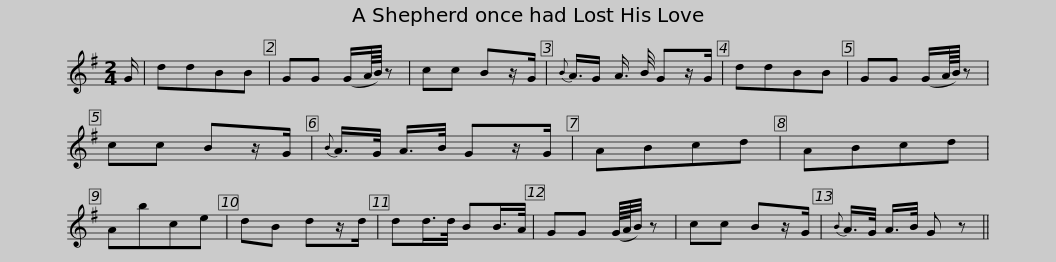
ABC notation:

X:1
L:1/8
M:2/4
I:linebreak $
K:G
V:1 treble
V:1
 G/ | ddBB | GG (G/A/8B/8) z | cc Bz/G/ |{B} A3/4G/ A3/4 B/4 Gz/G/ | %5
 ddBB | GG (G/A/8B/8) z | cc Bz/G/ |${B} A/>G/ A/>B/ Gz/G/ | ABcd | %10
 ABcd | Abce | dB dz/d/ | dd/>d/ BB/>A/ | GG (G/8A/8B/4) z | %15
 cc Bz/G/ |${B} A/>G/ A/>B/ G z || %17
